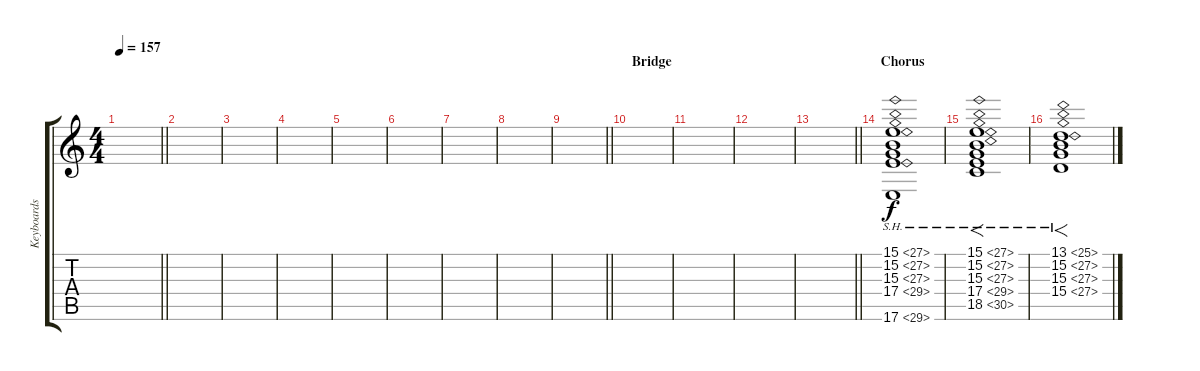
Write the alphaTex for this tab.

\track ("Keyboards" "Keyboards") {instrument lead1square}
\staff {score tabs}
\tuning (Db4 Ab3 E3 B2 Gb2 B1) {hide}
\ts (4 4)
\tempo 157
\clef g2
\barLineRight lightlight
\ks c
|
\section ("" "")
|
|
|
|
|
|
|
\barLineRight lightlight
|
\section ("" "Bridge")
|
|
|
\barLineRight lightlight
|
\section ("" "Chorus")
(15.1{sh 12} 15.2{sh 12} 15.3{sh 12} 17.4{sh 12} 17.6{sh 12}).1{volume 14 balance 16} |
(15.1{sh 12} 15.2{sh 12} 15.3{sh 12} 17.4{sh 12} 18.5{sh 12}).1{f balance 0} |
(13.1{sh 12} 15.2{sh 12} 15.3{sh 12} 15.4{sh 12}).1{f balance 16}
